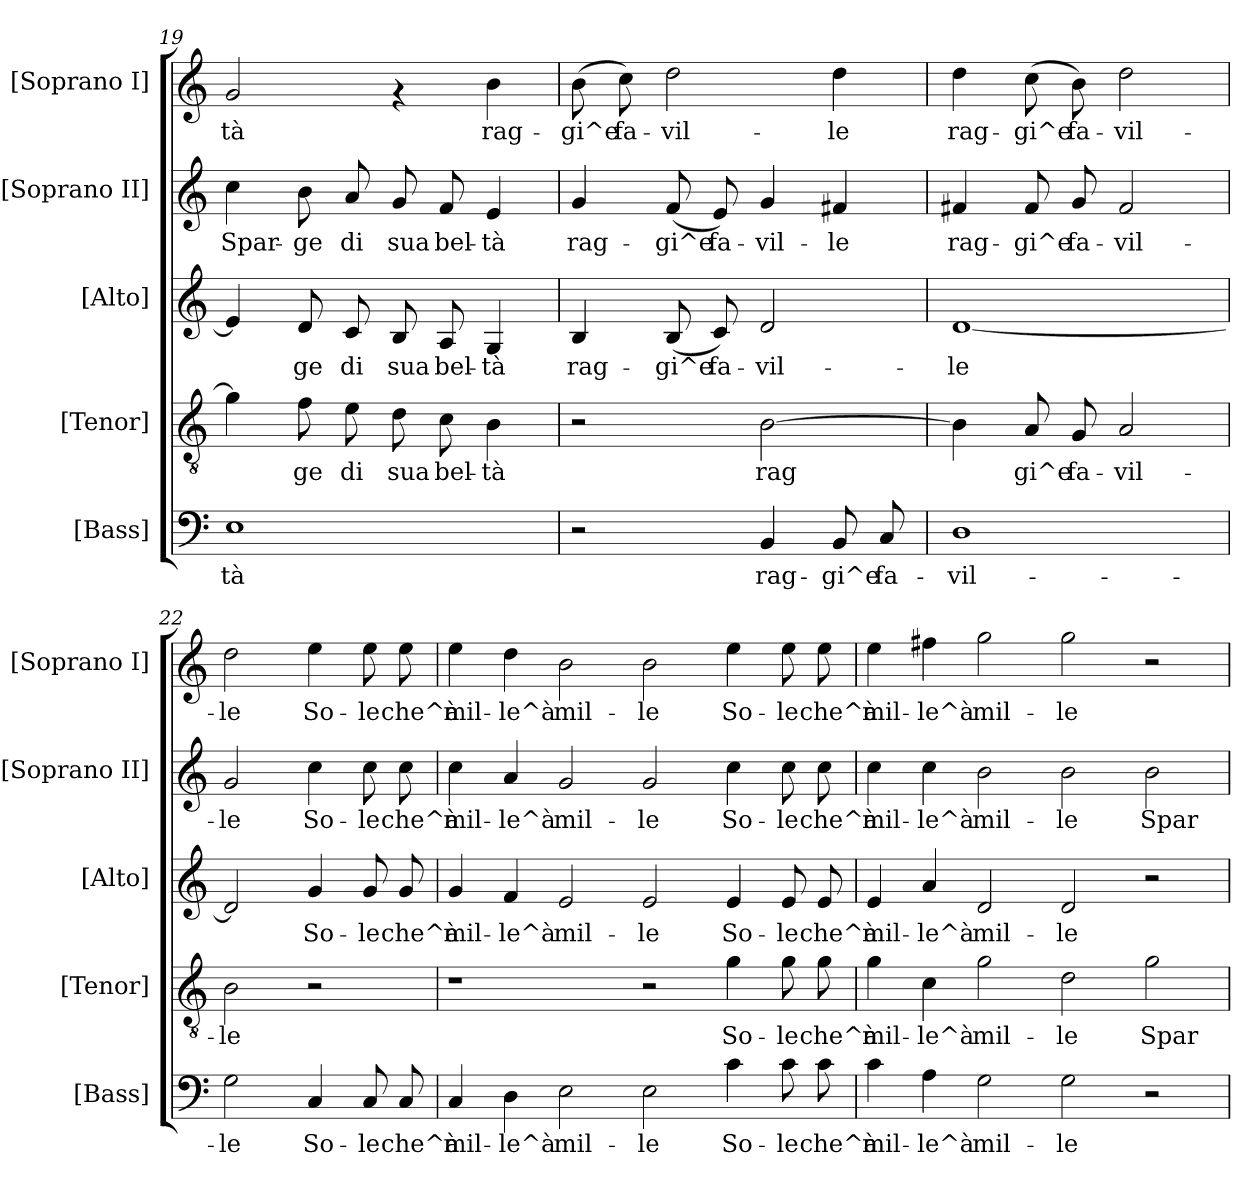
**kern	**text	**kern	**text	**kern	**text	**kern	**text	**kern	**text
*part5	*part5	*part4	*part4	*part3	*part3	*part2	*part2	*part1	*part1
*staff5	*staff5	*staff4	*staff4	*staff3	*staff3	*staff2	*staff2	*staff1	*staff1
*I"[Bass]	*	*I"[Tenor]	*	*I"[Alto]	*	*I"[Soprano II]	*	*I"[Soprano I]	*
*I'[Bass]	*	*I'[Tenor]	*	*I'[Alto]	*	*I'[Soprano II]	*	*I'[Soprano I]	*
*clefF4	*	*clefGv2	*	*clefG2	*	*clefG2	*	*clefG2	*
*k[]	*	*k[]	*	*k[]	*	*k[]	*	*k[]	*
*C:	*	*C:	*	*C:	*	*C:	*	*C:	*
=19	=19	=19	=19	=19	=19	=19	=19	=19	=19
!	!LO:LY:b	!	!LO:LY:b:cj	!	!LO:LY:b:cj	!	!LO:LY:b:cj	!	!LO:LY:b:cj
1E	-tà	4g\]	--	4e/]	--	4cc\	Spar-	2g/	-tà
!	!	!	!LO:LY:b:cj	!	!LO:LY:b:cj	!	!LO:LY:b:cj	!	!
.	.	8f\	-ge	8d/	-ge	8b\	-ge	.	.
!	!	!	!LO:LY:b:cj	!	!LO:LY:b:cj	!	!LO:LY:b:cj	!	!
.	.	8e\	di	8c/	di	8a/	di	.	.
!	!	!	!LO:LY:b:cj	!	!LO:LY:b:cj	!	!LO:LY:b:cj	!	!
.	.	8d\	sua	8B/	sua	8g/	sua	4rf	.
!	!	!	!LO:LY:b:cj	!	!LO:LY:b:cj	!	!LO:LY:b:cj	!	!
.	.	8c\	bel-	8A/	bel-	8f/	bel-	.	.
!	!	!	!LO:LY:b:cj	!	!LO:LY:b:cj	!	!LO:LY:b:cj	!	!LO:LY:b:cj
.	.	4B\	-tà	4G/	-tà	4e/	-tà	4b\	rag-
!!LO:PB:g=z
=20	=20	=20	=20	=20	=20	=20	=20	=20	=20
!	!	!	!	!	!LO:LY:b:cj	!	!LO:LY:b:cj	!	!LO:LY:b:cj
2r	.	2r	.	4B/	rag-	4g/	rag-	(<8b\	-gi^e
!	!	!	!	!	!	!	!	!	!LO:LY:b:cj
.	.	.	.	.	.	.	.	8cc\)	fa-
!	!	!	!	!	!LO:LY:b:cj	!	!LO:LY:b:cj	!	!LO:LY:b:cj
.	.	.	.	(<8B/	-gi^e	(<8f/	-gi^e	2dd\	-vil-
!	!	!	!	!	!LO:LY:b:cj	!	!LO:LY:b:cj	!	!
.	.	.	.	8c/)	fa-	8e/)	fa-	.	.
!	!LO:LY:b	!	!LO:LY:b:cj	!	!LO:LY:b:cj	!	!LO:LY:b:cj	!	!
4BB/	rag-	[>2B\	rag-	2d/	-vil-	4g/	-vil-	.	.
!	!LO:LY:b	!	!	!	!	!	!LO:LY:b:cj	!	!LO:LY:b:cj
8BB/	-gi^e	.	.	.	.	4f#X/	-le	4dd\	-le
!	!LO:LY:b	!	!	!	!	!	!	!	!
8C/	fa-	.	.	.	.	.	.	.	.
=21	=21	=21	=21	=21	=21	=21	=21	=21	=21
!	!LO:LY:b	!	!LO:LY:b:cj	!	!LO:LY:b:cj	!	!LO:LY:b:cj	!	!LO:LY:b:cj
1D	-vil-	4B\]	--	[<1d	-le	4f#X/	rag-	4dd\	rag-
!	!	!	!LO:LY:b:cj	!	!	!	!LO:LY:b:cj	!	!LO:LY:b:cj
.	.	8A/	-gi^e	.	.	8f#/	-gi^e	(<8cc\	-gi^e
!	!	!	!LO:LY:b:cj	!	!	!	!LO:LY:b:cj	!	!LO:LY:b:cj
.	.	8G/	fa-	.	.	8g/	fa-	8b\)	fa-
!	!	!	!LO:LY:b:cj	!	!	!	!LO:LY:b:cj	!	!LO:LY:b:cj
.	.	2A/	-vil-	.	.	2f#/	-vil-	2dd\	-vil-
=22	=22	=22	=22	=22	=22	=22	=22	=22	=22
!	!LO:LY:b	!	!LO:LY:b:cj	!	!LO:LY:b:cj	!	!LO:LY:b:cj	!	!LO:LY:b:cj
2G\	-le	2B\	-le	2d/]	.	2g/	-le	2dd\	-le
!	!LO:LY:b	!	!	!	!LO:LY:b:cj	!	!LO:LY:b:cj	!	!LO:LY:b:cj
4C/	So-	2r	.	4g/	So-	4cc\	So-	4ee\	So-
!	!LO:LY:b	!	!	!	!LO:LY:b:cj	!	!LO:LY:b:cj	!	!LO:LY:b:cj
8C/	-le	.	.	8g/	-le	8cc\	-le	8ee\	-le
!	!LO:LY:b	!	!	!	!LO:LY:b:cj	!	!LO:LY:b:cj	!	!LO:LY:b:cj
8C/	che^à	.	.	8g/	che^à	8cc\	che^à	8ee\	che^à
=23	=23	=23	=23	=23	=23	=23	=23	=23	=23
!	!LO:LY:b	!	!	!	!LO:LY:b:cj	!	!LO:LY:b:cj	!	!LO:LY:b:cj
4C/	mil-	1r	.	4g/	mil-	4cc\	mil-	4ee\	mil-
!	!LO:LY:b	!	!	!	!LO:LY:b:cj	!	!LO:LY:b:cj	!	!LO:LY:b:cj
4D\	-le^à	.	.	4f/	-le^à	4a/	-le^à	4dd\	-le^à
!	!LO:LY:b	!	!	!	!LO:LY:b:cj	!	!LO:LY:b:cj	!	!LO:LY:b:cj
2E\	mil-	.	.	2e/	mil-	2g/	mil-	2b\	mil-
!	!LO:LY:b	!	!	!	!LO:LY:b:cj	!	!LO:LY:b:cj	!	!LO:LY:b:cj
2E\	-le	2r	.	2e/	-le	2g/	-le	2b\	-le
!	!LO:LY:b	!	!LO:LY:b:cj	!	!LO:LY:b:cj	!	!LO:LY:b:cj	!	!LO:LY:b:cj
4c\	So-	4g\	So-	4e/	So-	4cc\	So-	4ee\	So-
!	!LO:LY:b	!	!LO:LY:b:cj	!	!LO:LY:b:cj	!	!LO:LY:b:cj	!	!LO:LY:b:cj
8c\	-le	8g\	-le	8e/	-le	8cc\	-le	8ee\	-le
!	!LO:LY:b	!	!LO:LY:b:cj	!	!LO:LY:b:cj	!	!LO:LY:b:cj	!	!LO:LY:b:cj
8c\	che^à	8g\	che^à	8e/	che^à	8cc\	che^à	8ee\	che^à
!!LO:PB:g=z
=24	=24	=24	=24	=24	=24	=24	=24	=24	=24
!	!LO:LY:b	!	!LO:LY:b:cj	!	!LO:LY:b:cj	!	!LO:LY:b:cj	!	!LO:LY:b:cj
4c\	mil-	4g\	mil-	4e/	mil-	4cc\	mil-	4ee\	mil-
!	!LO:LY:b	!	!LO:LY:b:cj	!	!LO:LY:b:cj	!	!LO:LY:b:cj	!	!LO:LY:b:cj
4A\	-le^à	4c\	-le^à	4a/	-le^à	4cc\	-le^à	4ff#X\	-le^à
!	!LO:LY:b	!	!LO:LY:b:cj	!	!LO:LY:b:cj	!	!LO:LY:b:cj	!	!LO:LY:b:cj
2G\	mil-	2g\	mil-	2d/	mil-	2b\	mil-	2gg\	mil-
!	!LO:LY:b	!	!LO:LY:b:cj	!	!LO:LY:b:cj	!	!LO:LY:b:cj	!	!LO:LY:b:cj
2G\	-le	2d\	-le	2d/	-le	2b\	-le	2gg\	-le
!	!	!	!LO:LY:b:cj	!	!	!	!LO:LY:b:cj	!	!
2r	.	2g\	Spar-	2r	.	2b\	Spar-	2r	.
=	=	=	=	=	=	=	=	=	=
*-	*-	*-	*-	*-	*-	*-	*-	*-	*-
